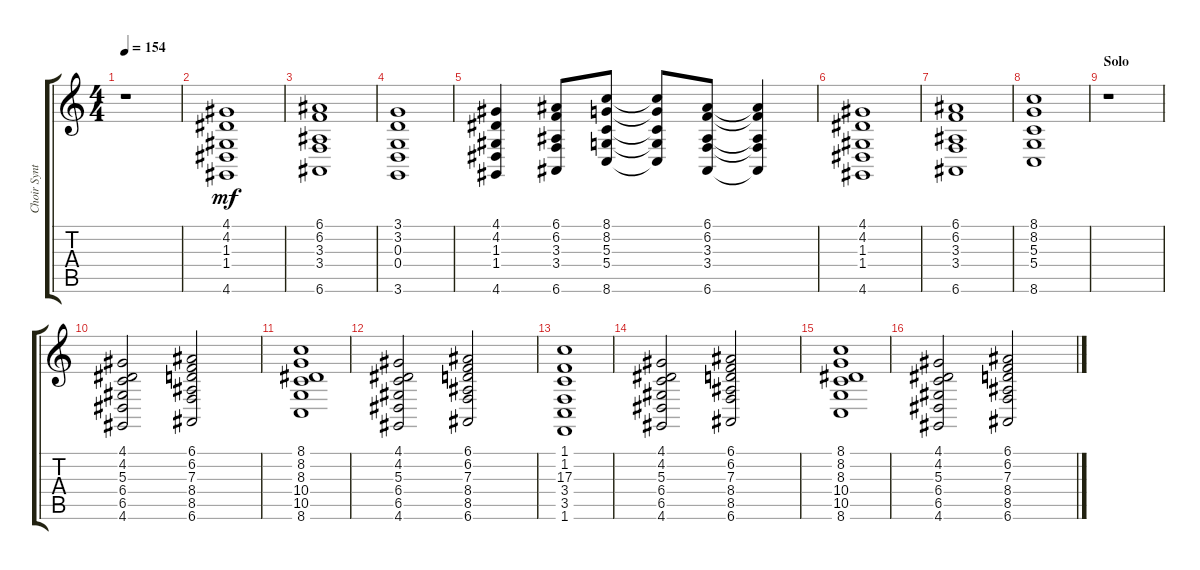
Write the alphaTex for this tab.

\track ("Choir Synth" "Choir Synt") {instrument choiraahs}
\staff {score tabs}
\tuning (E4 B3 G3 D3 A2 E2) {hide}
\ts (4 4)
\tempo 154
\clef g2
\ks c
r.1{dy mf} |
(4.1 4.2 1.3 1.4 4.6).1 |
(6.1 6.2 3.3 3.4 6.6).1 |
(3.1 3.2 0.3 0.4 3.6).1 |
(4.1 4.2 1.3 1.4 4.6).4 (6.1 6.2 3.3 3.4 6.6).8 (8.1 8.2 5.3 5.4 8.6).8 (8.1{t} 8.2{t} 5.3{t} 5.4{t} 8.6{t}).8 (6.1 6.2 3.3 3.4 6.6).8 (6.1{t} 6.2{t} 3.3{t} 3.4{t} 6.6{t}).4 |
(4.1 4.2 1.3 1.4 4.6).1 |
(6.1 6.2 3.3 3.4 6.6).1 |
(8.1 8.2 5.3 5.4 8.6).1 |
\section ("" "Solo")
r.1 |
(4.1 4.2 5.3 6.4 6.5 4.6).2 (6.1 6.2 7.3 8.4 8.5 6.6).2 |
(8.1 8.2 8.3 10.4 10.5 8.6).1 |
(4.1 4.2 5.3 6.4 6.5 4.6).2 (6.1 6.2 7.3 8.4 8.5 6.6).2 |
(1.1 1.2 17.3 3.4 3.5 1.6).1 |
(4.1 4.2 5.3 6.4 6.5 4.6).2 (6.1 6.2 7.3 8.4 8.5 6.6).2 |
(8.1 8.2 8.3 10.4 10.5 8.6).1 |
(4.1 4.2 5.3 6.4 6.5 4.6).2 (6.1 6.2 7.3 8.4 8.5 6.6).2
